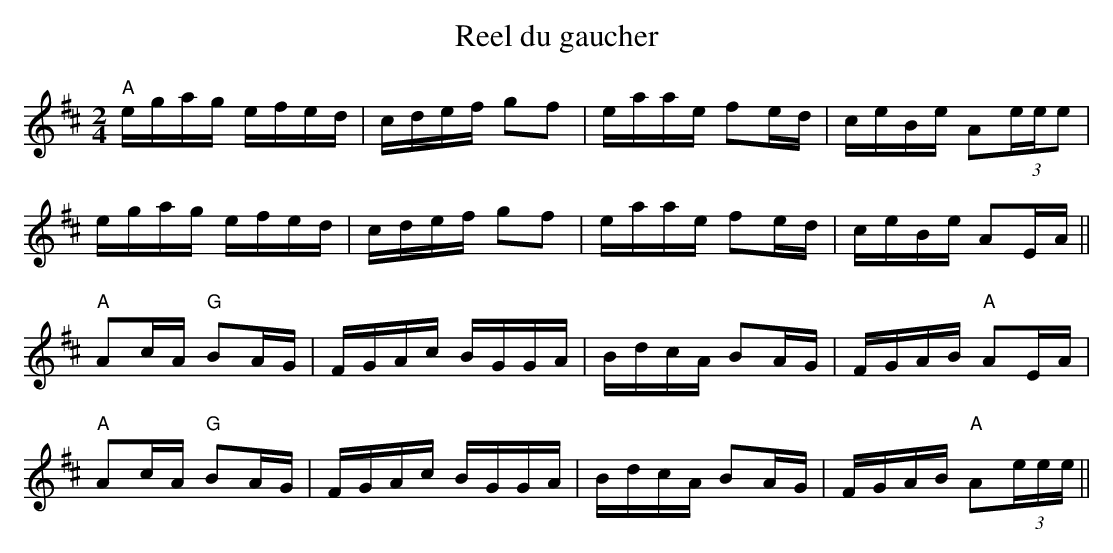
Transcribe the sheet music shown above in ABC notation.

X:1
T:Reel du gaucher
M:2/4
L:1/8
K:Amix
"A"e/g/a/g/ e/f/e/d/|c/d/e/f/ gf|e/a/a/e/ fe/d/|c/e/B/e/ A(3e/e/e|
e/g/a/g/ e/f/e/d/|c/d/e/f/ gf|e/a/a/e/ fe/d/|c/e/B/e/ AE/A/||
"A"Ac/A/ "G"BA/G/|F/G/A/c/ B/G/G/A/|B/d/c/A/ BA/G/|F/G/A/B/ "A"AE/A/|
"A"Ac/A/ "G"BA/G/|F/G/A/c/ B/G/G/A/|B/d/c/A/ BA/G/|F/G/A/B/ "A"A(3e/e/e/||
